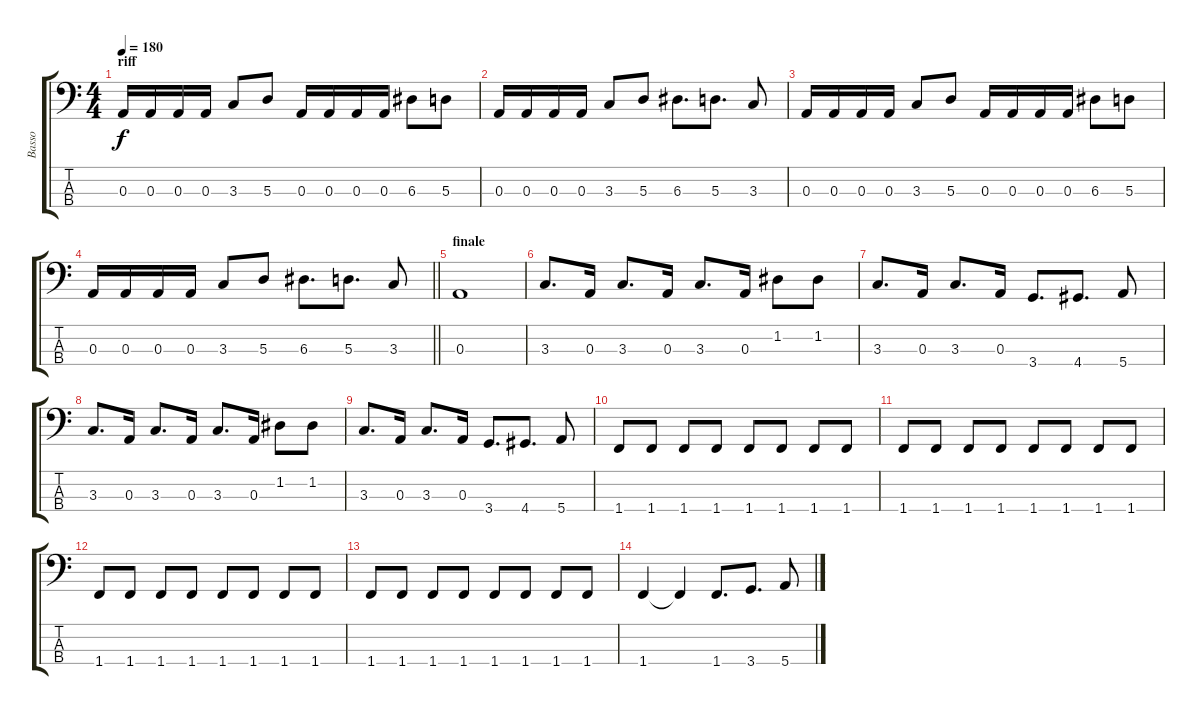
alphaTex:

\track ("Basso" "Basso") {instrument electricbasspick}
\staff {score tabs}
\tuning (G2 D2 A1 E1) {hide}
\ts (4 4)
\section ("" "riff")
\tempo 180
\clef f4
\ks c
0.3.16{dy f} 0.3.16 0.3.16 0.3.16 3.3.8 5.3.8 0.3.16 0.3.16 0.3.16 0.3.16 6.3.8 5.3.8 |
0.3.16 0.3.16 0.3.16 0.3.16 3.3.8 5.3.8 6.3.8{d} 5.3.8{d} 3.3.8 |
0.3.16 0.3.16 0.3.16 0.3.16 3.3.8 5.3.8 0.3.16 0.3.16 0.3.16 0.3.16 6.3.8 5.3.8 |
\barLineRight lightlight
0.3.16 0.3.16 0.3.16 0.3.16 3.3.8 5.3.8 6.3.8{d} 5.3.8{d} 3.3.8 |
\section ("" "finale")
0.3.1 |
3.3.8{d} 0.3.16 3.3.8{d} 0.3.16 3.3.8{d} 0.3.16 1.2.8 1.2.8 |
3.3.8{d} 0.3.16 3.3.8{d} 0.3.16 3.4.8{d} 4.4.8{d} 5.4.8 |
3.3.8{d} 0.3.16 3.3.8{d} 0.3.16 3.3.8{d} 0.3.16 1.2.8 1.2.8 |
3.3.8{d} 0.3.16 3.3.8{d} 0.3.16 3.4.8{d} 4.4.8{d} 5.4.8 |
1.4.8 1.4.8 1.4.8 1.4.8 1.4.8 1.4.8 1.4.8 1.4.8 |
1.4.8 1.4.8 1.4.8 1.4.8 1.4.8 1.4.8 1.4.8 1.4.8 |
1.4.8 1.4.8 1.4.8 1.4.8 1.4.8 1.4.8 1.4.8 1.4.8 |
1.4.8 1.4.8 1.4.8 1.4.8 1.4.8 1.4.8 1.4.8 1.4.8 |
1.4.4 1.4{t}.4 1.4.8{d} 3.4.8{d} 5.4.8
